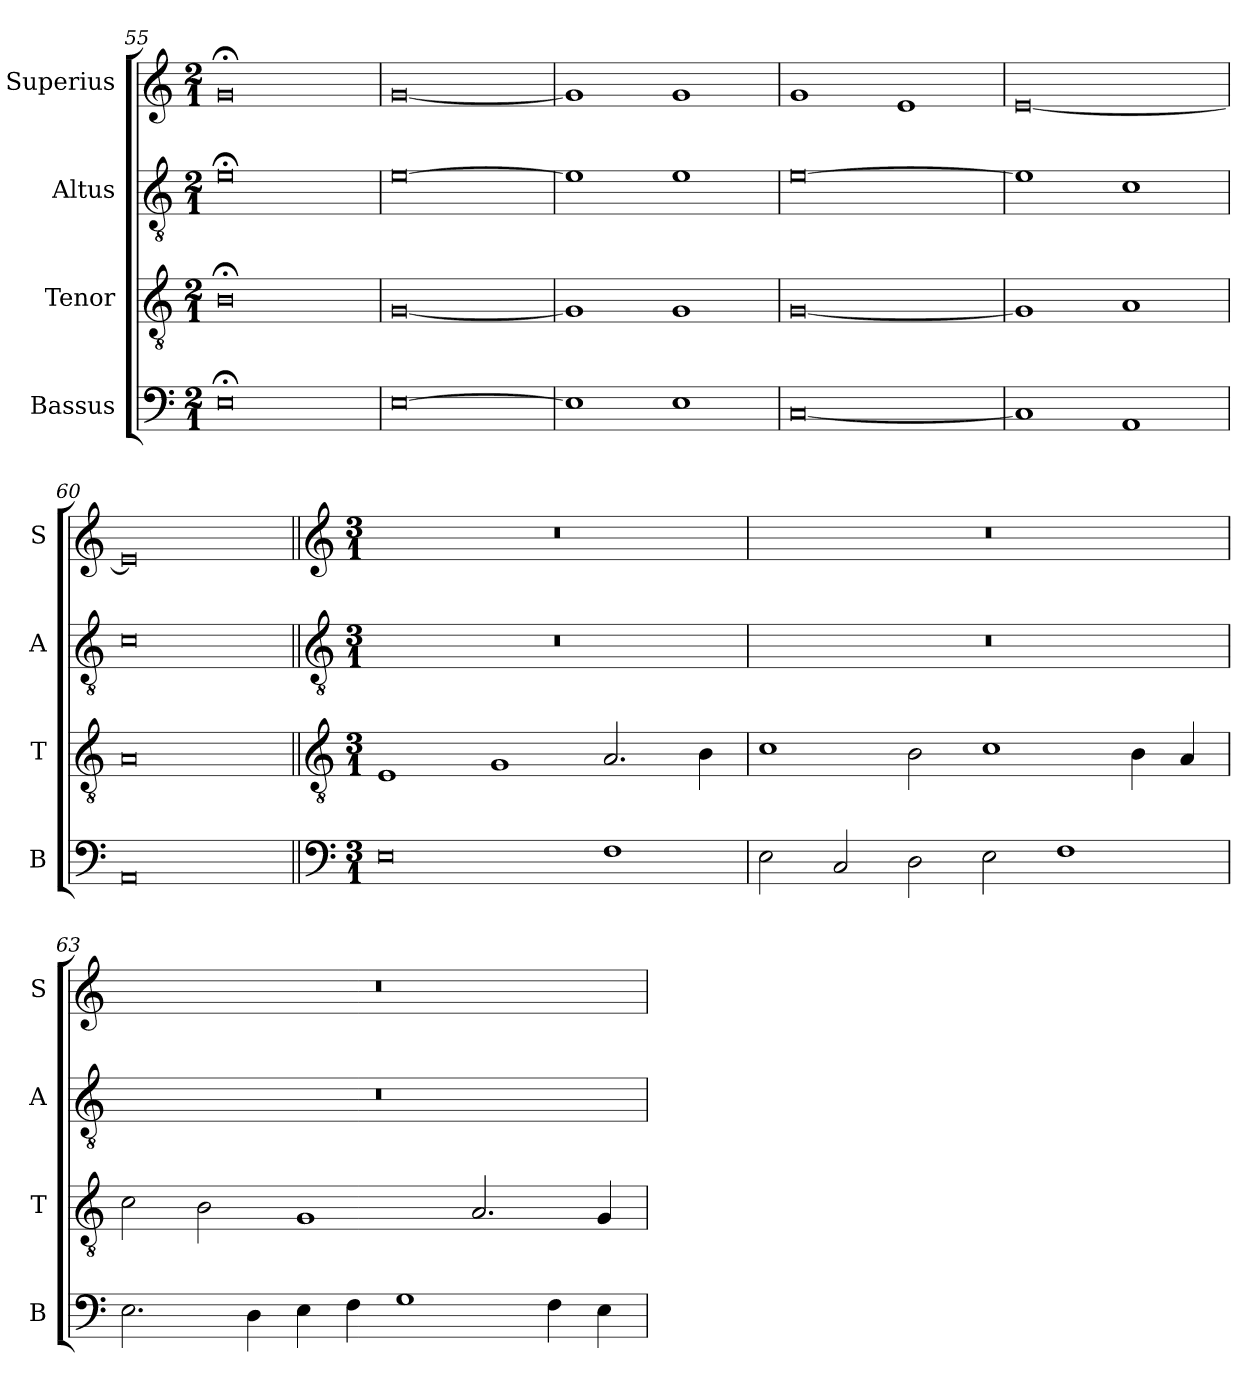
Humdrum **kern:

**kern	**kern	**kern	**kern
*part4	*part3	*part2	*part1
*staff4	*staff3	*staff2	*staff1
*I"Bassus	*I"Tenor	*I"Altus	*I"Superius
*I'B	*I'T	*I'A	*I'S
*clefF4	*clefGv2	*clefGv2	*clefG2
*k[]	*k[]	*k[]	*k[]
*M2/1	*M2/1	*M2/1	*M2/1
=55	=55	=55	=55
0E;<	0B;<	0e;<	0g;<
=56	=56	=56	=56
[0E	[0G	[0e	[0g
=57	=57	=57	=57
1E]	1G]	1e]	1g]
1E	1G	1e	1g
=58	=58	=58	=58
[0C	[0G	[0e	1g
.	.	.	1e
=59	=59	=59	=59
1C]	1G]	1e]	[0e
1AA	1A	1c	.
=60	=60	=60	=60
0AA	0A	0c	0e]
!!LO:LB:g=z
=61||	=61||	=61||	=61||
*clefF4	*clefGv2	*clefGv2	*clefG2
*k[]	*k[]	*k[]	*k[]
*M3/1	*M3/1	*M3/1	*M3/1
0E	1E	0.r	0.r
.	1G	.	.
1F	2.A/	.	.
.	4B\	.	.
=62	=62	=62	=62
2E\	1c	0.r	0.r
2C/	.	.	.
2D\	2B\	.	.
2E\	1c	.	.
1F	.	.	.
.	4B\	.	.
.	4A/	.	.
=63	=63	=63	=63
2.E\	2c\	0.r	0.r
.	2B\	.	.
4D\	.	.	.
4E\	1G	.	.
4F\	.	.	.
1G	.	.	.
.	2.A/	.	.
4F\	.	.	.
4E\	4G/	.	.
=	=	=	=
*-	*-	*-	*-
